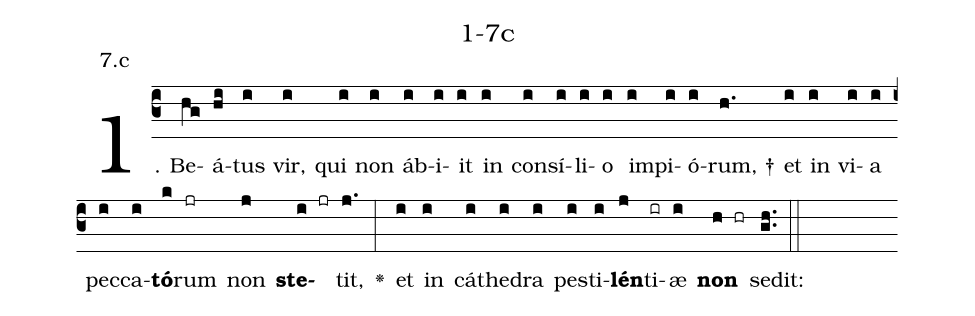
name: 1-7c;
annotation: 7.c;
%%
(c3)1. Be(hg)á(hi)tus(i) vir,(i) qui(i) non(i) áb(i)i(i)it(i) in(i) con(i)sí(i)li(i)o(i) im(i)pi(i)ó(i)rum, †(h.) et(i) in(i) vi(i)a(i) pec(i)ca(i)<b>tó</b>(k)rum(jr) non(j) <b>ste</b>(i jr)tit,(j.) <v>\greheightstar</v>(:) et(i) in(i) cá(i)the(i)dra(i) pes(i)ti(i)<b>lén</b>(j)ti(ir)æ(i) <b>non</b>(h hr) sedit:(gh..) (::)
